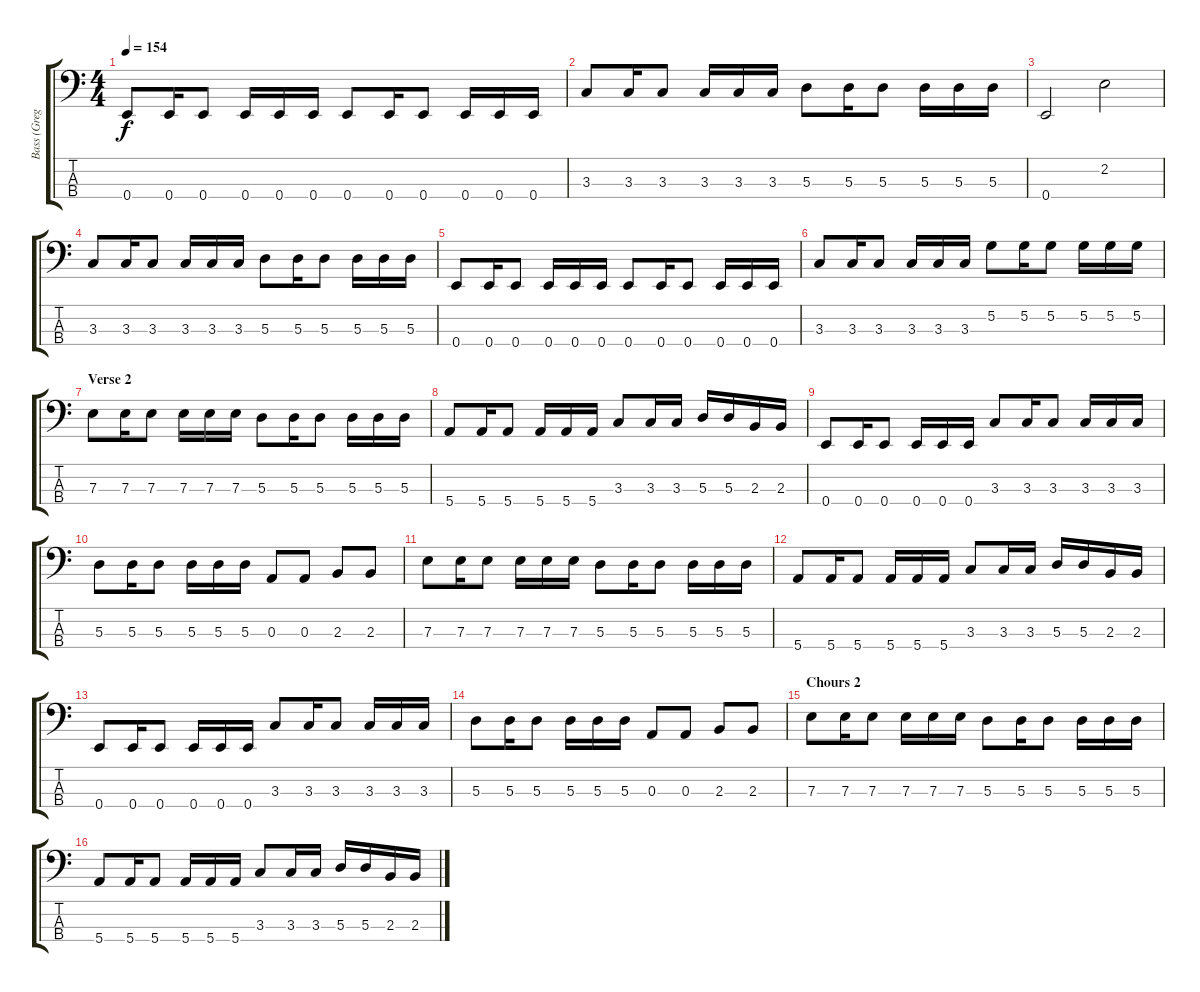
\track ("Bass (Greg K)" "Bass (Greg") {instrument electricbassfinger}
\staff {score tabs}
\tuning (G2 D2 A1 E1) {hide}
\ts (4 4)
\tempo 154
\clef f4
\ks c
0.4.8{dy f} 0.4.16 0.4.8 0.4.16 0.4.16 0.4.16 0.4.8 0.4.16 0.4.8 0.4.16 0.4.16 0.4.16 |
3.3.8 3.3.16 3.3.8 3.3.16 3.3.16 3.3.16 5.3.8 5.3.16 5.3.8 5.3.16 5.3.16 5.3.16 |
0.4.2 2.2.2 |
3.3.8 3.3.16 3.3.8 3.3.16 3.3.16 3.3.16 5.3.8 5.3.16 5.3.8 5.3.16 5.3.16 5.3.16 |
0.4.8 0.4.16 0.4.8 0.4.16 0.4.16 0.4.16 0.4.8 0.4.16 0.4.8 0.4.16 0.4.16 0.4.16 |
3.3.8 3.3.16 3.3.8 3.3.16 3.3.16 3.3.16 5.2.8 5.2.16 5.2.8 5.2.16 5.2.16 5.2.16 |
\section ("" "Verse 2")
7.3.8 7.3.16 7.3.8 7.3.16 7.3.16 7.3.16 5.3.8 5.3.16 5.3.8 5.3.16 5.3.16 5.3.16 |
5.4.8 5.4.16 5.4.8 5.4.16 5.4.16 5.4.16 3.3.8 3.3.16 3.3.16 5.3.16 5.3.16 2.3.16 2.3.16 |
0.4.8 0.4.16 0.4.8 0.4.16 0.4.16 0.4.16 3.3.8 3.3.16 3.3.8 3.3.16 3.3.16 3.3.16 |
5.3.8 5.3.16 5.3.8 5.3.16 5.3.16 5.3.16 0.3.8 0.3.8 2.3.8 2.3.8 |
7.3.8 7.3.16 7.3.8 7.3.16 7.3.16 7.3.16 5.3.8 5.3.16 5.3.8 5.3.16 5.3.16 5.3.16 |
5.4.8 5.4.16 5.4.8 5.4.16 5.4.16 5.4.16 3.3.8 3.3.16 3.3.16 5.3.16 5.3.16 2.3.16 2.3.16 |
0.4.8 0.4.16 0.4.8 0.4.16 0.4.16 0.4.16 3.3.8 3.3.16 3.3.8 3.3.16 3.3.16 3.3.16 |
5.3.8 5.3.16 5.3.8 5.3.16 5.3.16 5.3.16 0.3.8 0.3.8 2.3.8 2.3.8 |
\section ("" "Chours 2")
7.3.8 7.3.16 7.3.8 7.3.16 7.3.16 7.3.16 5.3.8 5.3.16 5.3.8 5.3.16 5.3.16 5.3.16 |
5.4.8 5.4.16 5.4.8 5.4.16 5.4.16 5.4.16 3.3.8 3.3.16 3.3.16 5.3.16 5.3.16 2.3.16 2.3.16
